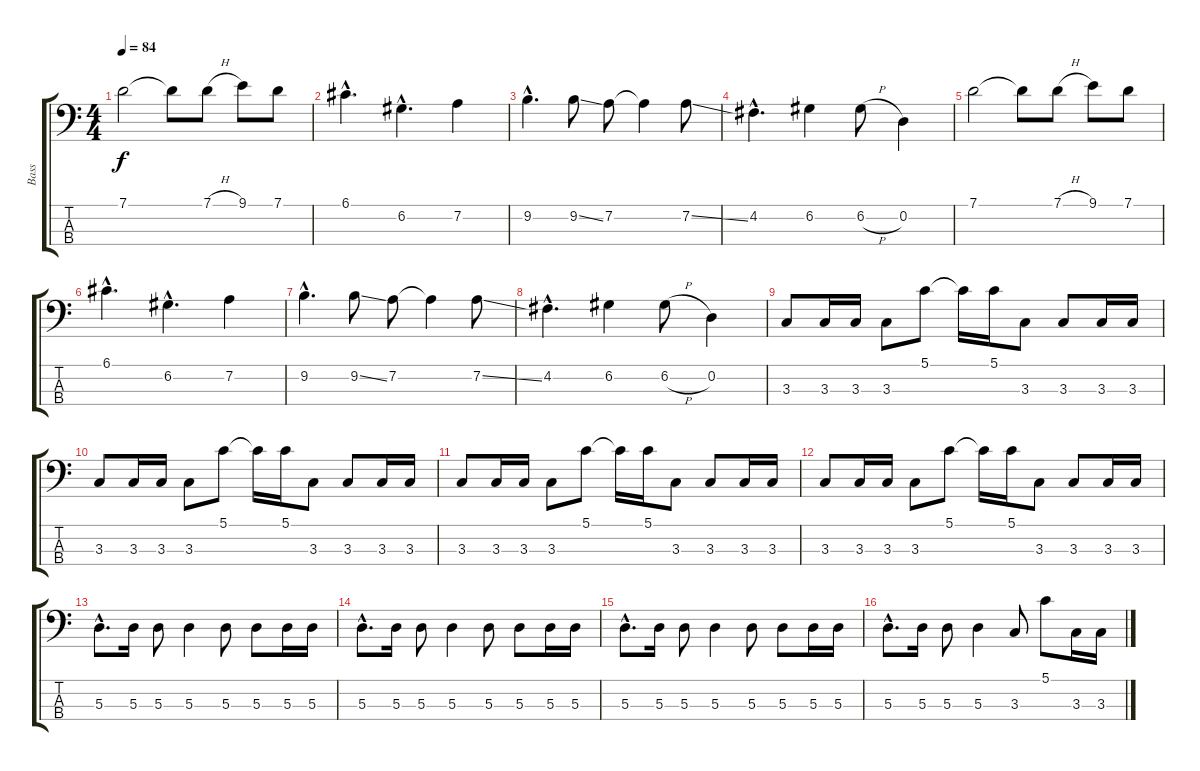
\track ("Bass" "Bass") {instrument fretlessbass}
\staff {score tabs}
\tuning (G2 D2 A1 E1) {hide}
\ts (4 4)
\tempo 84
\clef f4
\ks c
7.1.2{dy f instrument fretlessbass} 7.1{t}.8 7.1{h}.8 9.1.8 7.1.8 |
6.1{hac}.4{d} 6.2{hac}.4{d} 7.2.4 |
9.2{hac}.4{d} 9.2{ss}.8 7.2.8 7.2{t}.4 7.2{ss}.8 |
4.2{hac}.4{d} 6.2.4 6.2{h}.8 0.2.4 |
7.1.2 7.1{t}.8 7.1{h}.8 9.1.8 7.1.8 |
6.1{hac}.4{d} 6.2{hac}.4{d} 7.2.4 |
9.2{hac}.4{d} 9.2{ss}.8 7.2.8 7.2{t}.4 7.2{ss}.8 |
4.2{hac}.4{d} 6.2.4 6.2{h}.8 0.2.4 |
3.3.8 3.3.16 3.3.16 3.3.8 5.1.8 5.1{t}.16 5.1.16 3.3.8 3.3.8 3.3.16 3.3.16 |
3.3.8 3.3.16 3.3.16 3.3.8 5.1.8 5.1{t}.16 5.1.16 3.3.8 3.3.8 3.3.16 3.3.16 |
3.3.8 3.3.16 3.3.16 3.3.8 5.1.8 5.1{t}.16 5.1.16 3.3.8 3.3.8 3.3.16 3.3.16 |
3.3.8 3.3.16 3.3.16 3.3.8 5.1.8 5.1{t}.16 5.1.16 3.3.8 3.3.8 3.3.16 3.3.16 |
5.3{hac}.8{d} 5.3.16 5.3.8 5.3.4 5.3.8 5.3.8 5.3.16 5.3.16 |
5.3{hac}.8{d} 5.3.16 5.3.8 5.3.4 5.3.8 5.3.8 5.3.16 5.3.16 |
5.3{hac}.8{d} 5.3.16 5.3.8 5.3.4 5.3.8 5.3.8 5.3.16 5.3.16 |
5.3{hac}.8{d} 5.3.16 5.3.8 5.3.4 3.3.8 5.1.8 3.3.16 3.3.16
